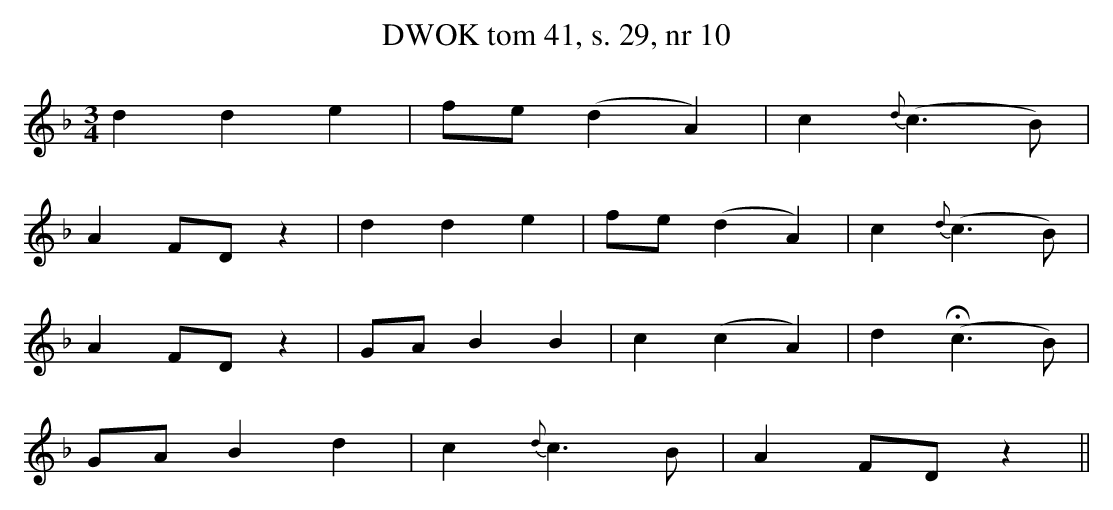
X:1
T: DWOK tom 41, s. 29, nr 10
L: 1/16
M: 3/4
K: F
d4 d4 e4 | f2e2 (d4 A4) | c4 {d}(c6B2) |
A4 F2D2 z4 | d4 d4 e4 | f2e2 (d4A4) | c4 {d}(c6B2) |
A4 F2D2 z4 | G2A2 B4 B4 | c4 (c4A4) | d4 (Hc6B2) |
G2A2 B4 d4 | c4 {d}c6B2 | A4 F2D2 z4 ||
